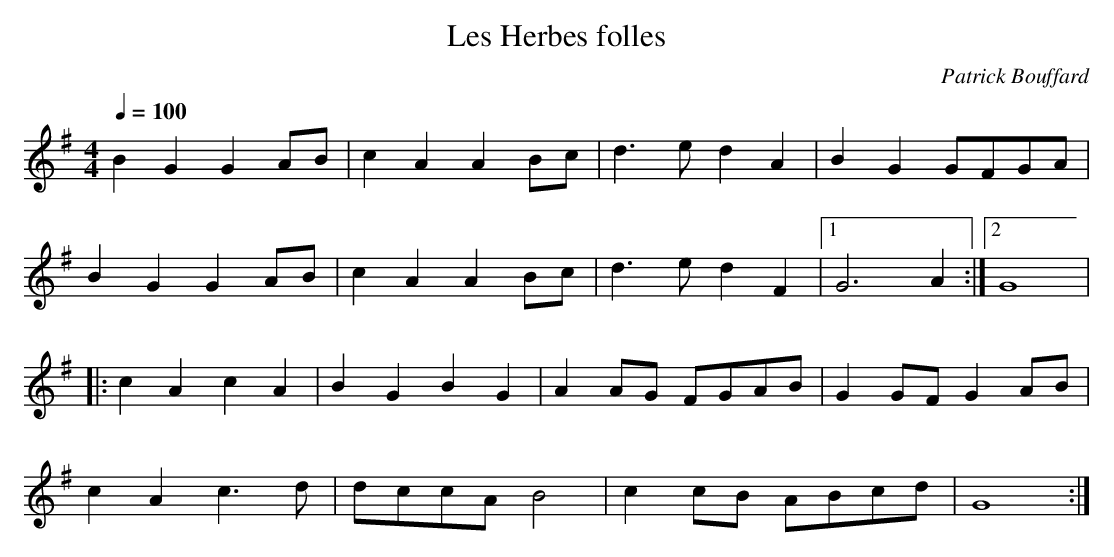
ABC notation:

X:1
T:Les Herbes folles
C:Patrick Bouffard
L:1/4
M:4/4
Q:100
K:G
BGGA/2B/2|cAAB/2c/2|d>edA|BG G/2F/2G/2A/2|
BGGA/2B/2|cAAB/2c/2|d>edF|1G3A:|2G4|
|:cAcA|BGBG|AA/2G/2 F/2G/2A/2B/2|GG/2F/2 GA/2B/2|
cAc>d|d/2c/2c/2A/2 B2|cc/2B/2 A/2B/2c/2d/2|G4:|
